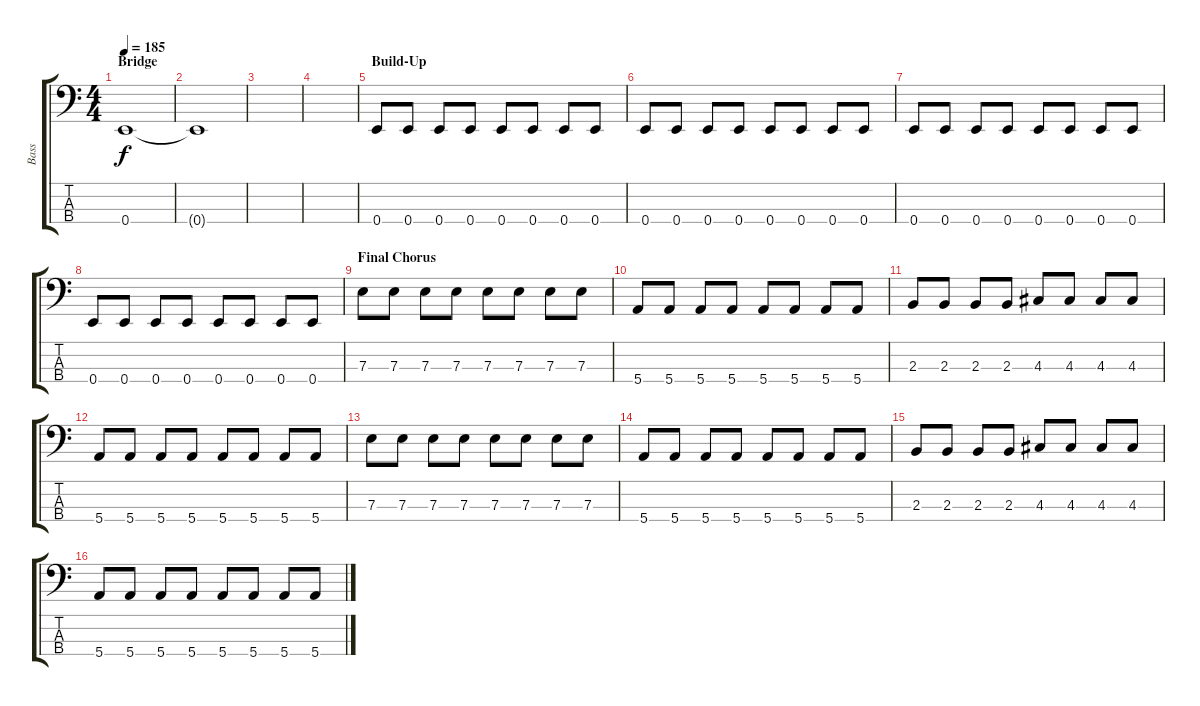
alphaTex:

\track ("Bass" "Bass") {instrument electricbassfinger}
\staff {score tabs}
\tuning (G2 D2 A1 E1) {hide}
\ts (4 4)
\section ("" "Bridge")
\tempo 185
\clef f4
\ks c
0.4.1{dy f} |
0.4{t}.1 |
|
|
\section ("" "Build-Up")
0.4.8{volume 3 instrument electricbassfinger} 0.4.8{volume 16 instrument electricbassfinger} 0.4.8 0.4.8 0.4.8 0.4.8 0.4.8 0.4.8 |
0.4.8 0.4.8 0.4.8 0.4.8 0.4.8 0.4.8 0.4.8 0.4.8 |
0.4.8 0.4.8 0.4.8 0.4.8 0.4.8 0.4.8 0.4.8 0.4.8 |
0.4.8 0.4.8 0.4.8 0.4.8 0.4.8 0.4.8 0.4.8 0.4.8 |
\section ("" "Final Chorus")
7.3.8{volume 13 instrument electricbassfinger} 7.3.8 7.3.8 7.3.8 7.3.8 7.3.8 7.3.8 7.3.8 |
5.4.8 5.4.8 5.4.8 5.4.8 5.4.8 5.4.8 5.4.8 5.4.8 |
2.3.8 2.3.8 2.3.8 2.3.8 4.3.8 4.3.8 4.3.8 4.3.8 |
5.4.8 5.4.8 5.4.8 5.4.8 5.4.8 5.4.8 5.4.8 5.4.8 |
7.3.8 7.3.8 7.3.8 7.3.8 7.3.8 7.3.8 7.3.8 7.3.8 |
5.4.8 5.4.8 5.4.8 5.4.8 5.4.8 5.4.8 5.4.8 5.4.8 |
2.3.8 2.3.8 2.3.8 2.3.8 4.3.8 4.3.8 4.3.8 4.3.8 |
5.4.8 5.4.8 5.4.8 5.4.8 5.4.8 5.4.8 5.4.8 5.4.8
